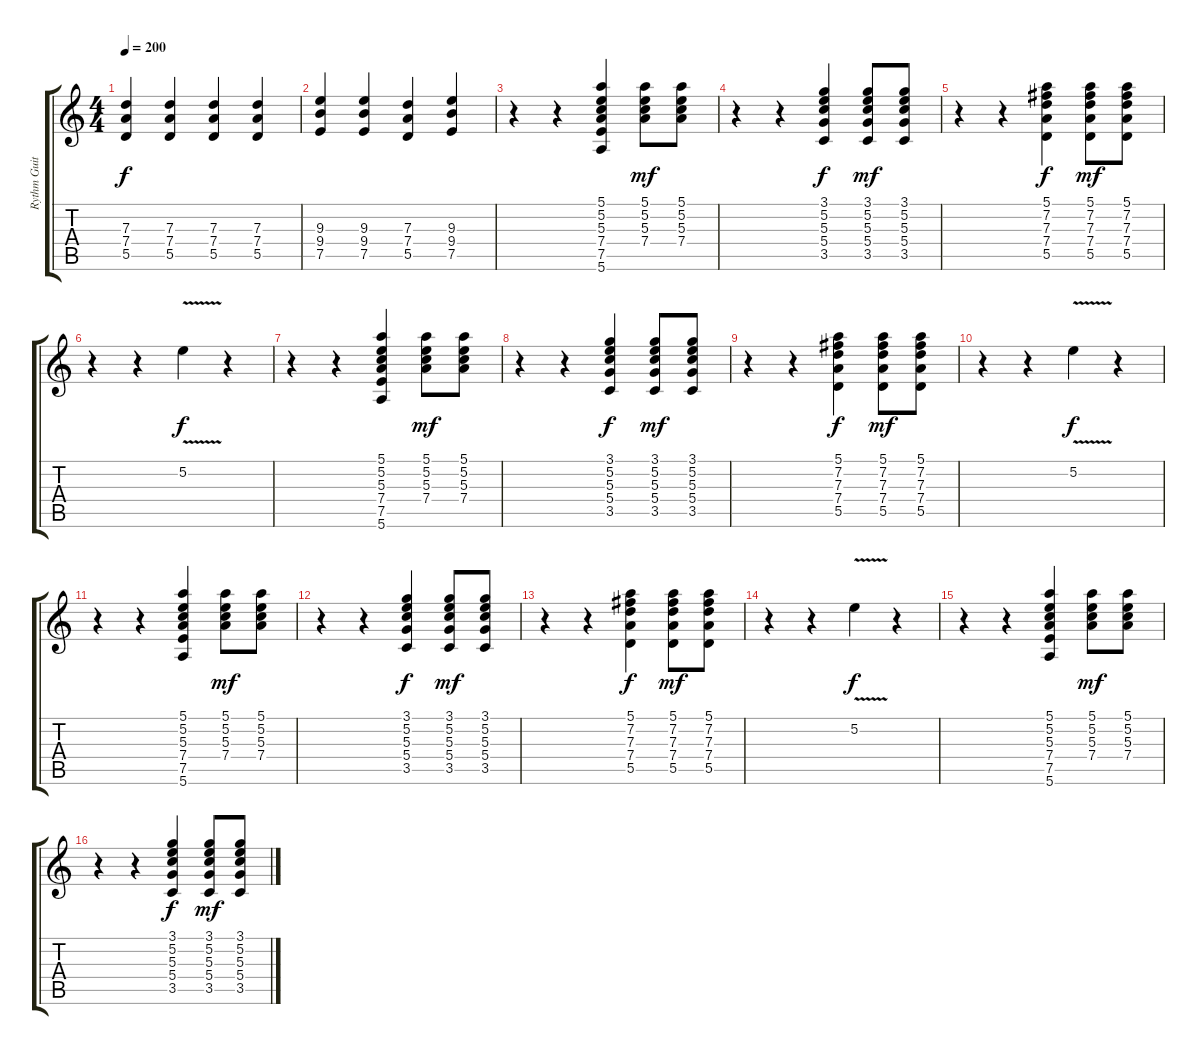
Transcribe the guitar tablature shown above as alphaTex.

\track ("Rythm Guitar" "Rythm Guit") {instrument distortionguitar}
\staff {score tabs}
\tuning (E4 B3 G3 D3 A2 E2) {hide}
\ts (4 4)
\tempo 200
\clef g2
\ks c
(7.3 7.4 5.5).4{dy f} (7.3 7.4 5.5).4 (7.3 7.4 5.5).4 (7.3 7.4 5.5).4 |
(9.3 9.4 7.5).4 (9.3 9.4 7.5).4 (7.3 7.4 5.5).4 (9.3 9.4 7.5).4 |
r.4 r.4 (5.1 5.2 5.3 7.4 7.5 5.6).4 (5.1 5.2 5.3 7.4).8{dy mf} (5.1 5.2 5.3 7.4).8 |
r.4 r.4 (3.1 5.2 5.3 5.4 3.5).4{dy f} (3.1 5.2 5.3 5.4 3.5).8{dy mf} (3.1 5.2 5.3 5.4 3.5).8 |
r.4 r.4 (5.1 7.2 7.3 7.4 5.5).4{dy f} (5.1 7.2 7.3 7.4 5.5).8{dy mf} (5.1 7.2 7.3 7.4 5.5).8 |
r.4 r.4 5.2{v}.4{dy f} r.4 |
r.4 r.4 (5.1 5.2 5.3 7.4 7.5 5.6).4 (5.1 5.2 5.3 7.4).8{dy mf} (5.1 5.2 5.3 7.4).8 |
r.4 r.4 (3.1 5.2 5.3 5.4 3.5).4{dy f} (3.1 5.2 5.3 5.4 3.5).8{dy mf} (3.1 5.2 5.3 5.4 3.5).8 |
r.4 r.4 (5.1 7.2 7.3 7.4 5.5).4{dy f} (5.1 7.2 7.3 7.4 5.5).8{dy mf} (5.1 7.2 7.3 7.4 5.5).8 |
r.4 r.4 5.2{v}.4{dy f} r.4 |
r.4 r.4 (5.1 5.2 5.3 7.4 7.5 5.6).4 (5.1 5.2 5.3 7.4).8{dy mf} (5.1 5.2 5.3 7.4).8 |
r.4 r.4 (3.1 5.2 5.3 5.4 3.5).4{dy f} (3.1 5.2 5.3 5.4 3.5).8{dy mf} (3.1 5.2 5.3 5.4 3.5).8 |
r.4 r.4 (5.1 7.2 7.3 7.4 5.5).4{dy f} (5.1 7.2 7.3 7.4 5.5).8{dy mf} (5.1 7.2 7.3 7.4 5.5).8 |
r.4 r.4 5.2{v}.4{dy f} r.4 |
r.4 r.4 (5.1 5.2 5.3 7.4 7.5 5.6).4 (5.1 5.2 5.3 7.4).8{dy mf} (5.1 5.2 5.3 7.4).8 |
r.4 r.4 (3.1 5.2 5.3 5.4 3.5).4{dy f} (3.1 5.2 5.3 5.4 3.5).8{dy mf} (3.1 5.2 5.3 5.4 3.5).8
